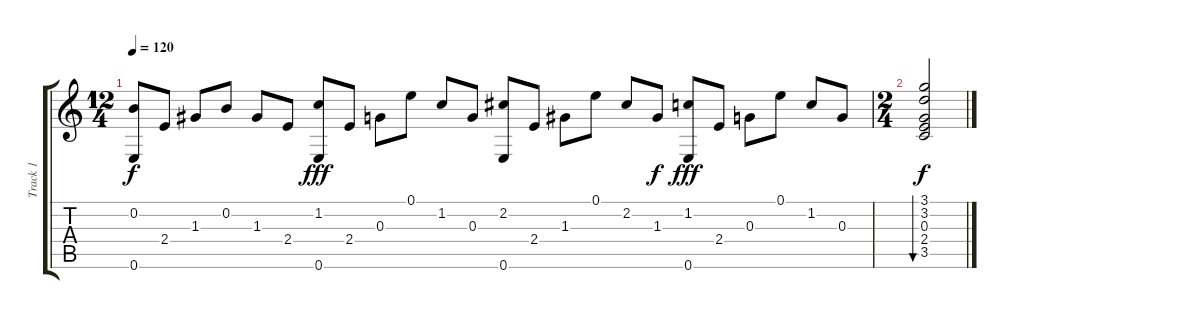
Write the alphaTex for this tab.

\track ("Track 1" "Track 1") {instrument acousticguitarsteel}
\staff {score tabs}
\tuning (E4 B3 G3 D3 A2 E2) {hide}
\ts (12 4)
\tempo 120
\clef g2
\ks c
(0.2 0.6).8{dy f} 2.4.8 1.3.8 0.2.8 1.3.8 2.4.8 (1.2 0.6).8{dy fff} 2.4.8 0.3.8 0.1.8 1.2.8 0.3.8 (2.2 0.6).8 2.4.8 1.3.8 0.1.8 2.2.8 1.3.8{dy f} (1.2 0.6).8{dy fff} 2.4.8 0.3.8{txt ""} 0.1.8 1.2.8 0.3.8 |
\ts (2 4)
(3.1 3.2 0.3 2.4 3.5).2{bu 480 dy f}
